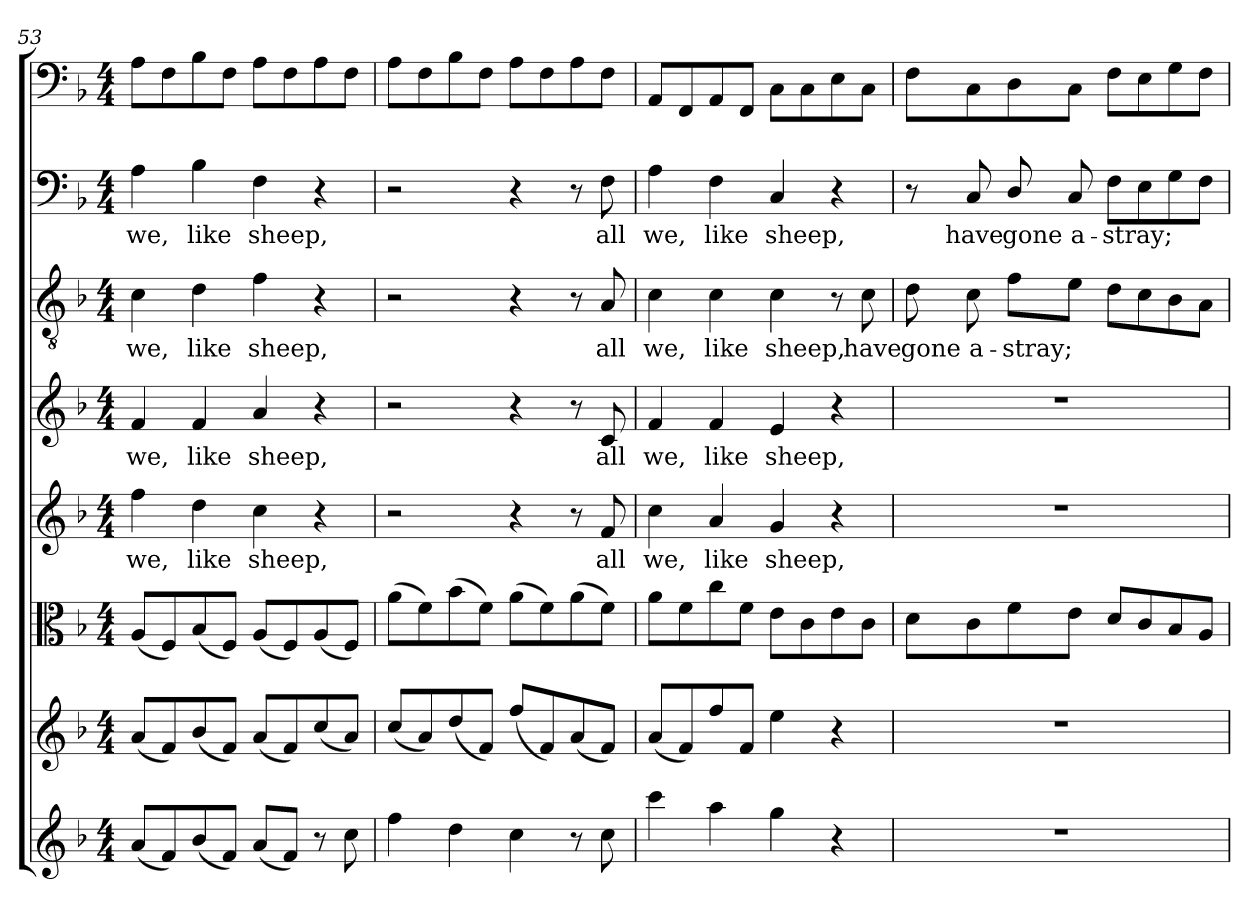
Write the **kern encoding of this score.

**kern	**kern	**kern	**kern	**text	**kern	**text	**kern	**text	**kern	**text	**kern
*part8	*part7	*part6	*part5	*part5	*part4	*part4	*part3	*part3	*part2	*part2	*part1
*staff8	*staff7	*staff6	*staff5	*staff5	*staff4	*staff4	*staff3	*staff3	*staff2	*staff2	*staff1
*clefG2	*clefG2	*clefC3	*clefG2	*	*clefG2	*	*clefGv2	*	*clefF4	*	*clefF4
*k[b-]	*k[b-]	*k[b-]	*k[b-]	*	*k[b-]	*	*k[b-]	*	*k[b-]	*	*k[b-]
*F:	*F:	*F:	*F:	*	*F:	*	*F:	*	*F:	*	*F:
*M4/4	*M4/4	*M4/4	*M4/4	*	*M4/4	*	*M4/4	*	*M4/4	*	*M4/4
=53	=53	=53	=53	=53	=53	=53	=53	=53	=53	=53	=53
(8a/L	(8a/L	(8A/L	4ff\	we,	4f/	we,	4c\	we,	4A\	we,	8A\L
8f/)	8f/)	8F/)	.	.	.	.	.	.	.	.	8F\
(8b-/	(8b-/	(8B-/	4dd\	like	4f/	like	4d\	like	4B-\	like	8B-\
8f/J)	8f/J)	8F/J)	.	.	.	.	.	.	.	.	8F\J
(8a/L	(8a/L	(8A/L	4cc\	sheep,	4a/	sheep,	4f\	sheep,	4F\	sheep,	8A\L
8f/J)	8f/)	8F/)	.	.	.	.	.	.	.	.	8F\
8r	(8cc/	(8A/	4r	.	4r	.	4r	.	4r	.	8A\
8cc\	8a/J)	8F/J)	.	.	.	.	.	.	.	.	8F\J
=54	=54	=54	=54	=54	=54	=54	=54	=54	=54	=54	=54
4ff\	(8cc/L	(8a\L	2r	.	2r	.	2r	.	2r	.	8A\L
.	8a/)	8f\)	.	.	.	.	.	.	.	.	8F\
4dd\	(8dd/	(8b-\	.	.	.	.	.	.	.	.	8B-\
.	8f/J)	8f\J)	.	.	.	.	.	.	.	.	8F\J
4cc\	(8ff/L	(8a\L	4r	.	4r	.	4r	.	4r	.	8A\L
.	8f/)	8f\)	.	.	.	.	.	.	.	.	8F\
8r	(8a/	(8a\	8r	.	8r	.	8r	.	8r	.	8A\
8cc\	8f/J)	8f\J)	8f/	all	8c/	all	8A/	all	8F\	all	8F\J
=55	=55	=55	=55	=55	=55	=55	=55	=55	=55	=55	=55
4ccc\	(8a/L	8a\L	4cc\	we,	4f/	we,	4c\	we,	4A\	we,	8AA/L
.	8f/)	8f\	.	.	.	.	.	.	.	.	8FF/
4aa\	8ff/	8cc\	4a/	like	4f/	like	4c\	like	4F\	like	8AA/
.	8f/J	8f\J	.	.	.	.	.	.	.	.	8FF/J
4gg\	4ee\	8e\L	4g/	sheep,	4e/	sheep,	4c\	sheep,	4C/	sheep,	8C\L
.	.	8c\	.	.	.	.	.	.	.	.	8C\
4r	4r	8e\	4r	.	4r	.	8r	.	4r	.	8E\
.	.	8c\J	.	.	.	.	8c\	have	.	.	8C\J
=56	=56	=56	=56	=56	=56	=56	=56	=56	=56	=56	=56
1r	1r	8d\L	1r	.	1r	.	8d\	gone	8r	.	8F\L
.	.	8c\	.	.	.	.	8c\	a-	8C/	have	8C\
.	.	8f\	.	.	.	.	8f\L	-stray;	8D/	gone	8D\
.	.	8e\J	.	.	.	.	8e\J	.	8C/	a-	8C\J
.	.	8d/L	.	.	.	.	8d\L	.	8F\L	-stray;	8F\L
.	.	8c/	.	.	.	.	8c\	.	8E\	.	8E\
.	.	8B-/	.	.	.	.	8B-\	.	8G\	.	8G\
.	.	8A/J	.	.	.	.	8A\J	.	8F\J	.	8F\J
=	=	=	=	=	=	=	=	=	=	=	=
*-	*-	*-	*-	*-	*-	*-	*-	*-	*-	*-	*-
